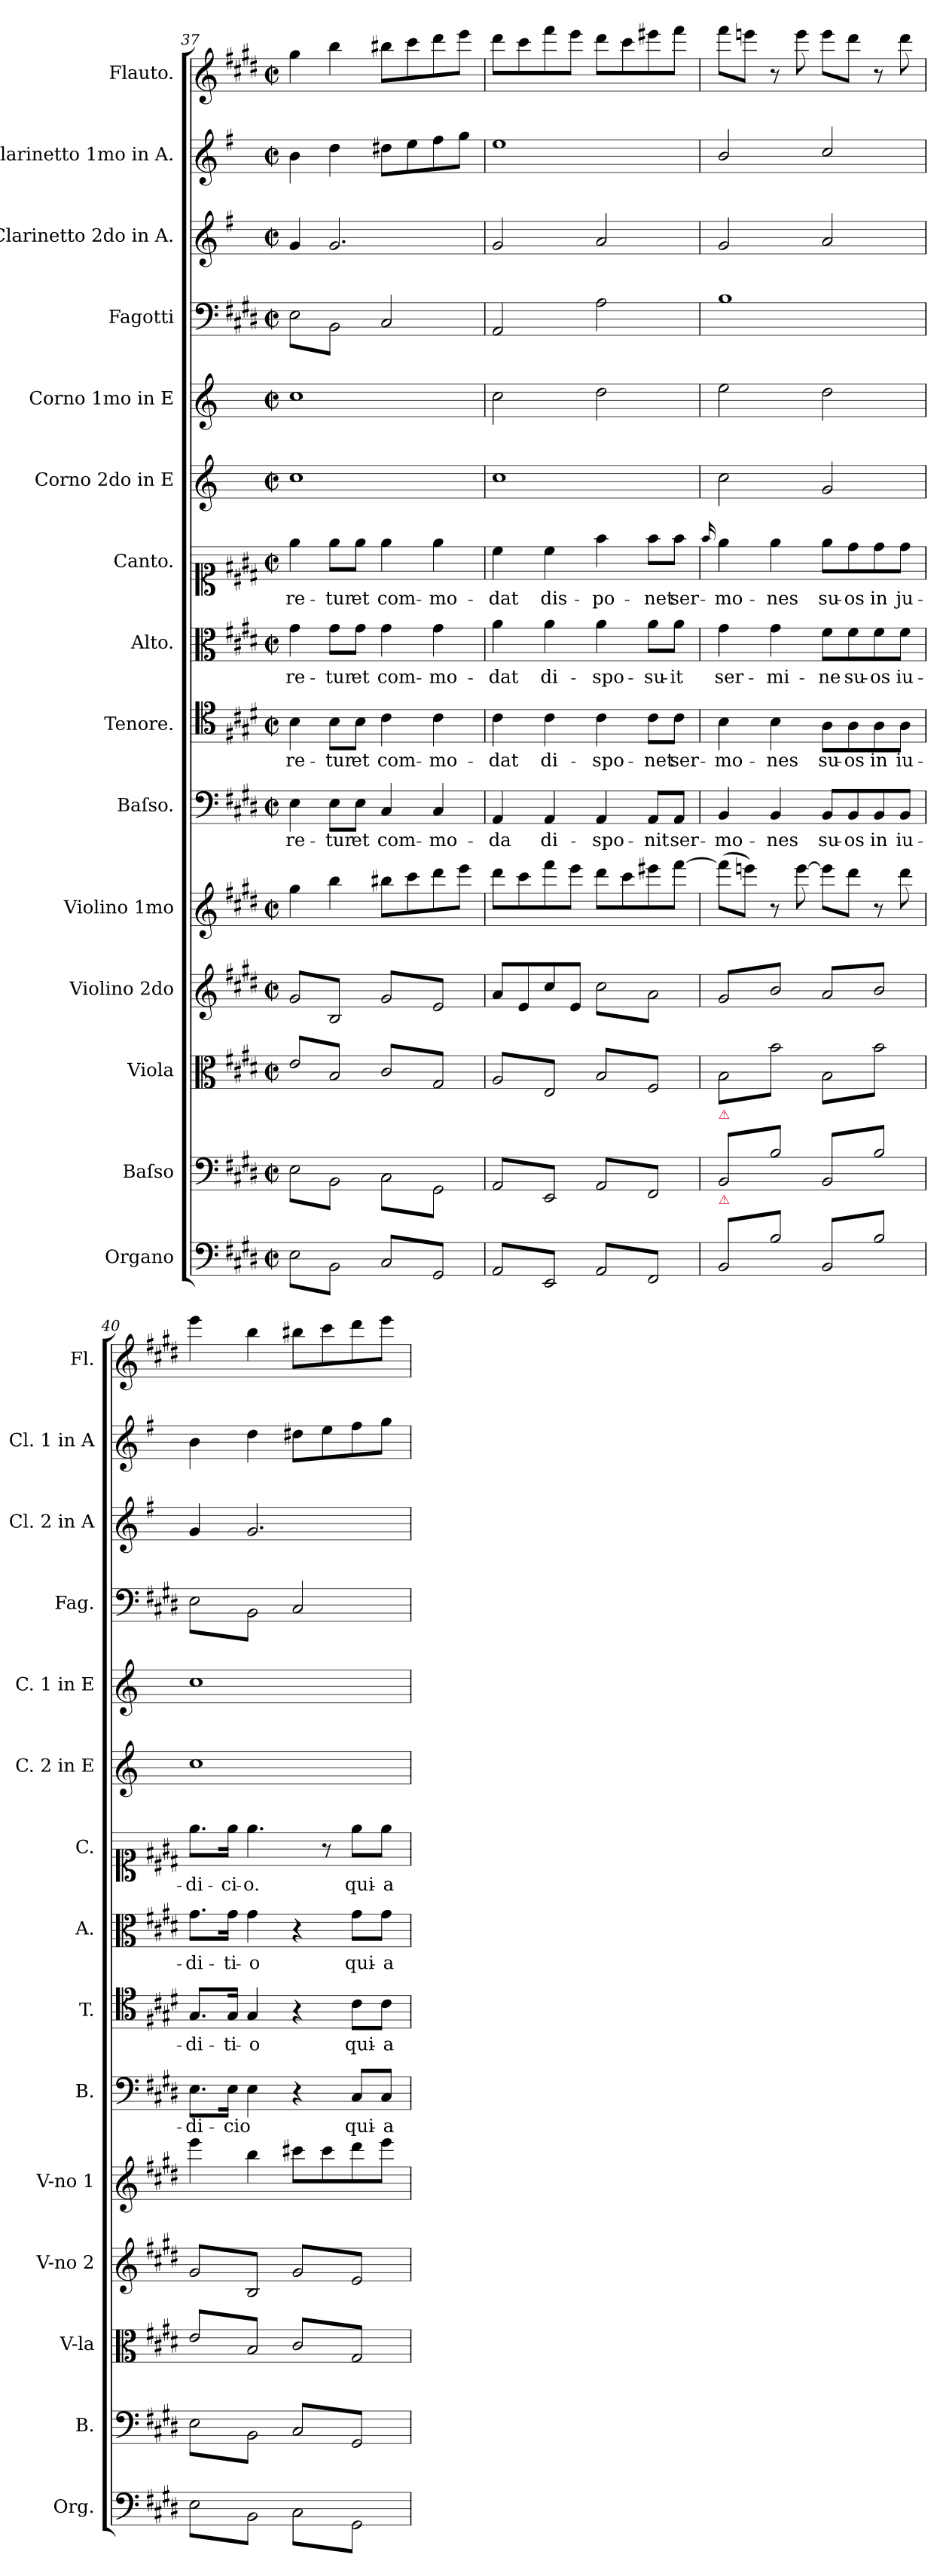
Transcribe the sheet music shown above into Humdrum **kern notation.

**kern	**kern	**kern	**kern	**kern	**kern	**text	**kern	**text	**kern	**text	**kern	**text	**kern	**kern	**kern	**kern	**kern	**kern
*part15	*part14	*part13	*part12	*part11	*part10	*part10	*part9	*part9	*part8	*part8	*part7	*part7	*part6	*part5	*part4	*part3	*part2	*part1
*staff15	*staff14	*staff13	*staff12	*staff11	*staff10	*staff10	*staff9	*staff9	*staff8	*staff8	*staff7	*staff7	*staff6	*staff5	*staff4	*staff3	*staff2	*staff1
*I"Organo	*I"Baſso	*I"Viola	*I"Violino 2do	*I"Violino 1mo	*I"Baſso.	*	*I"Tenore.	*	*I"Alto.	*	*I"Canto.	*	*I"Corno 2do in E	*I"Corno 1mo in E	*I"Fagotti	*I"Clarinetto 2do in A.	*I"Clarinetto 1mo in A.	*I"Flauto.
*I'Org.	*I'B.	*I'V-la	*I'V-no 2	*I'V-no 1	*I'B.	*	*I'T.	*	*I'A.	*	*I'C.	*	*I'C. 2 in E	*I'C. 1 in E	*I'Fag.	*I'Cl. 2 in A	*I'Cl. 1 in A	*I'Fl.
*clefF4	*clefF4	*clefC3	*clefG2	*clefG2	*clefF4	*	*clefC4	*	*clefC3	*	*clefC1	*	*clefG2	*clefG2	*clefF4	*clefG2	*clefG2	*clefG2
*	*	*	*	*	*	*	*	*	*	*	*	*	*ITrd5c8	*ITrd5c8	*	*ITrd2c3	*ITrd2c3	*
*k[f#c#g#d#]	*k[f#c#g#d#]	*k[f#c#g#d#]	*k[f#c#g#d#]	*k[f#c#g#d#]	*k[f#c#g#d#]	*	*k[f#c#g#d#]	*	*k[f#c#g#d#]	*	*k[f#c#g#d#]	*	*k[f#c#g#d#]	*k[f#c#g#d#]	*k[f#c#g#d#]	*k[f#c#g#d#]	*k[f#c#g#d#]	*k[f#c#g#d#]
*M2/2	*M2/2	*M2/2	*M2/2	*M2/2	*M2/2	*	*M2/2	*	*M2/2	*	*M2/2	*	*M2/2	*M2/2	*M2/2	*M2/2	*M2/2	*M2/2
*met(c|)	*met(c|)	*met(c|)	*met(c|)	*met(c|)	*met(c|)	*	*met(c|)	*	*met(c|)	*	*met(c|)	*	*met(c|)	*met(c|)	*met(c|)	*met(c|)	*met(c|)	*met(c|)
=37	=37	=37	=37	=37	=37	=37	=37	=37	=37	=37	=37	=37	=37	=37	=37	=37	=37	=37
*tremolo	*	*	*	*	*	*	*	*	*	*	*	*	*	*	*	*	*	*
*	*tremolo	*	*	*	*	*	*	*	*	*	*	*	*	*	*	*	*	*
*	*	*tremolo	*	*	*	*	*	*	*	*	*	*	*	*	*	*	*	*
*	*	*	*tremolo	*	*	*	*	*	*	*	*	*	*	*	*	*	*	*
*	*	*	*	*	*	*	*	*	*	*	*	*	*	*	*tremolo	*	*	*
8E\L	8E\L	8e/L	8g#/L	4gg#\	4E\	-re-	4B\	-re-	4g#\	-re-	4ee\	-re-	1e/	1e/	8E\L	4e/	4g#\	4gg#\
8BB\	8BB\	8B/	8B/	.	.	.	.	.	.	.	.	.	.	.	8BB\	.	.	.
8E\	8E\	8e/	8g#/	4bb\	8E\L	-tur	8B\L	-tur	8g#\L	-tur	8ee\L	-tur	.	.	8E\	2.e/	4b\	4bb\
8BB\J	8BB\J	8B/J	8B/J	.	8E\J	et	8B\J	et	8g#\J	et	8ee\J	et	.	.	8BB\J	.	.	.
*	*	*	*	*	*	*	*	*	*	*	*	*	*	*	*Xtremolo	*	*	*
8C#/L	8C#\L	8c#/L	8g#/L	8bb#X\L	4C#/	com-	4c#\	com-	4g#\	com-	4ee\	com-	.	.	2C#/	.	8b#X\L	8bb#X\L
8GG#/	8GG#\	8G#/	8e/	8ccc#\	.	.	.	.	.	.	.	.	.	.	.	.	8cc#\	8ccc#\
8C#/	8C#\	8c#/	8g#/	8ddd#\	4C#/	-mo-	4c#\	-mo-	4g#\	-mo-	4ee\	-mo-	.	.	.	.	8dd#\	8ddd#\
8GG#/J	8GG#\J	8G#/J	8e/J	8eee\J	.	.	.	.	.	.	.	.	.	.	.	.	8ee\J	8eee\J
*	*	*	*Xtremolo	*	*	*	*	*	*	*	*	*	*	*	*	*	*	*
=38	=38	=38	=38	=38	=38	=38	=38	=38	=38	=38	=38	=38	=38	=38	=38	=38	=38	=38
8AA/L	8AA/L	8A/L	8a/L	8ddd#\L	4AA/	-da	4c#\	-dat	4a\	-dat	4cc#\	-dat	1e/	2e\	2AA/	2e/	1cc#\	8ddd#\L
8EE/	8EE/	8E/	8e/	8ccc#\	.	.	.	.	.	.	.	.	.	.	.	.	.	8ccc#\
8AA/	8AA/	8A/	8cc#/	8fff#\	4AA/	di-	4c#\	di-	4a\	di-	4cc#\	dis-	.	.	.	.	.	8fff#\
8EE/J	8EE/J	8E/J	8e/J	8eee\J	.	.	.	.	.	.	.	.	.	.	.	.	.	8eee\J
*	*	*	*tremolo	*	*	*	*	*	*	*	*	*	*	*	*	*	*	*
8AA/L	8AA/L	8B/L	8cc#\L	8ddd#\L	4AA/	-spo-	4c#\	-spo-	4a\	-spo-	4ff#\	-po-	.	2f#\	2A\	2f#/	.	8ddd#\L
8FF#/	8FF#/	8F#/	8a\	8ccc#\	.	.	.	.	.	.	.	.	.	.	.	.	.	8ccc#\
8AA/	8AA/	8B/	8cc#\	8eee#X\	8AA/L	-nit	8c#\L	-net	8a\L	-su-	8ff#\L	-net	.	.	.	.	.	8eee#X\
8FF#/J	8FF#/J	8F#/J	8a\J	[8fff#\J	8AA/J	ser-	8c#\J	ser-	8a\J	-it	8ff#\J	ser-	.	.	.	.	.	8fff#\J
=39	=39	=39	=39	=39	=39	=39	=39	=39	=39	=39	=39	=39	=39	=39	=39	=39	=39	=39
.	.	.	.	.	.	.	.	.	.	.	16qqff#/	.	.	.	.	.	.	.
!	!LO:TX:a:color=crimson:t=⚠	!	!	!	!	!	!	!	!	!	!	!	!	!	!	!	!	!
!LO:TX:a:color=crimson:t=⚠	!	!	!	!	!	!	!	!	!	!	!	!	!	!	!	!	!	!
8BB/L	8BB/L	8B\L	8g#/L	(8fff#\L]	4BB/	-mo-	4B\	-mo-	4g#\	ser-	4ee\	-mo-	2e\	2g#\	1B\	2e/	2g#/	8fff#\L
8B/	8B/	8b\	8b/	8eeen\J)	.	.	.	.	.	.	.	.	.	.	.	.	.	8eeen\J
8BB/	8BB/	8B\	8g#/	8r	4BB/	-nes	4B\	-nes	4g#\	-mi-	4ee\	-nes	.	.	.	.	.	8r
8B/J	8B/J	8b\J	8b/J	[8eee\	.	.	.	.	.	.	.	.	.	.	.	.	.	8eee\
8BB/L	8BB/L	8B\L	8a/L	8eee\L]	8BB/L	su-	8A\L	su-	8f#\L	-ne	8ee\L	su-	2B/	2f#\	.	2f#/	2a/	8eee\L
8B/	8B/	8b\	8b/	8ddd#\J	8BB/	-os	8A\	-os	8f#\	su-	8dd#\	-os	.	.	.	.	.	8ddd#\J
8BB/	8BB/	8B\	8a/	8r	8BB/	in	8A\	in	8f#\	-os	8dd#\	in	.	.	.	.	.	8r
8B/J	8B/J	8b\J	8b/J	8ddd#\	8BB/J	iu-	8A\J	iu-	8f#\J	iu-	8dd#\J	ju-	.	.	.	.	.	8ddd#\
=40	=40	=40	=40	=40	=40	=40	=40	=40	=40	=40	=40	=40	=40	=40	=40	=40	=40	=40
*	*	*	*	*	*	*	*	*	*	*	*	*	*	*	*tremolo	*	*	*
8E\L	8E\L	8e/L	8g#/L	4eee\	8.E\L	-di-	8.G#/L	-di-	8.g#\L	-di-	8.ee\L	-di-	1e/	1e/	8E\L	4e/	4g#\	4eee\
8BB\	8BB\	8B/	8B/	.	.	.	.	.	.	.	.	.	.	.	8BB\	.	.	.
.	.	.	.	.	16E\Jk	-cio	16G#/Jk	-ti-	16g#\Jk	-ti-	16ee\Jk	-ci-	.	.	.	.	.	.
8E\	8E\	8e/	8g#/	4bb\	4E\	.	4G#/	-o	4g#\	-o	4.ee\	-o.	.	.	8E\	2.e/	4b\	4bb\
8BB\J	8BB\J	8B/J	8B/J	.	.	.	.	.	.	.	.	.	.	.	8BB\J	.	.	.
*	*	*	*	*	*	*	*	*	*	*	*	*	*	*	*Xtremolo	*	*	*
8C#\L	8C#/L	8c#/L	8g#/L	8ccc#X\L	4r	.	4r	.	4r	.	.	.	.	.	2C#/	.	8b#X\L	8bb#X\L
8GG#\	8GG#/	8G#/	8e/	8ccc#\	.	.	.	.	.	.	8r	.	.	.	.	.	8cc#\	8ccc#\
8C#\	8C#/	8c#/	8g#/	8ddd#\	8C#/L	qui-	8c#\L	qui-	8g#\L	qui-	8ee\L	qui-	.	.	.	.	8dd#\	8ddd#\
8GG#\J	8GG#/J	8G#/J	8e/J	8eee\J	8C#/J	-a	8c#\J	-a	8g#\J	-a	8ee\J	-a	.	.	.	.	8ee\J	8eee\J
*	*	*	*Xtremolo	*	*	*	*	*	*	*	*	*	*	*	*	*	*	*
*	*	*Xtremolo	*	*	*	*	*	*	*	*	*	*	*	*	*	*	*	*
*	*Xtremolo	*	*	*	*	*	*	*	*	*	*	*	*	*	*	*	*	*
*Xtremolo	*	*	*	*	*	*	*	*	*	*	*	*	*	*	*	*	*	*
.	.	.	.	.	.	.	.	.	.	.	.	.	.	.	.	.	.	.
.	.	.	.	.	.	.	.	.	.	.	.	.	.	.	.	.	.	.
=	=	=	=	=	=	=	=	=	=	=	=	=	=	=	=	=	=	=
*-	*-	*-	*-	*-	*-	*-	*-	*-	*-	*-	*-	*-	*-	*-	*-	*-	*-	*-
